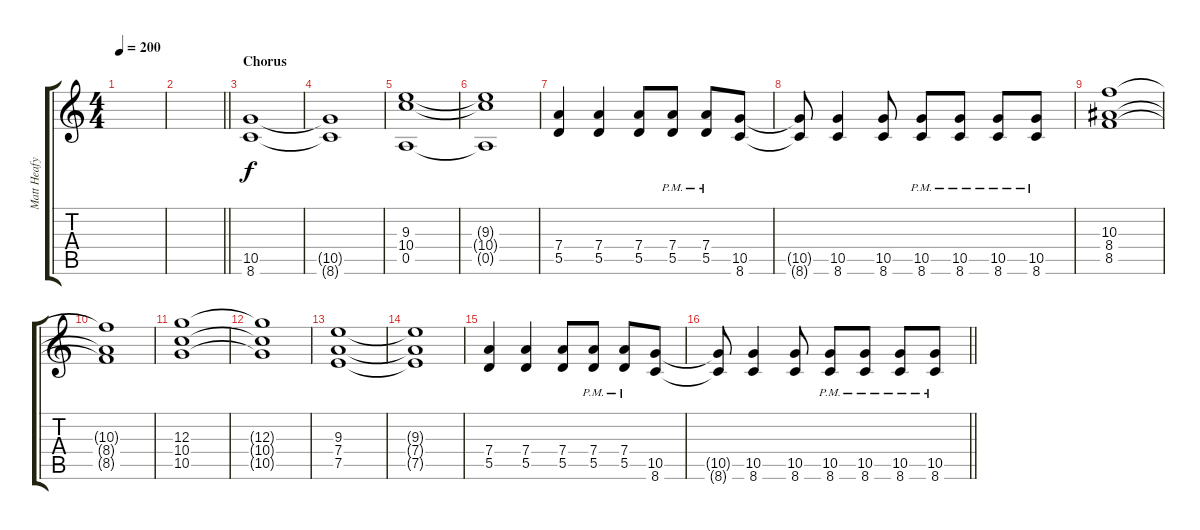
\track ("Matt Heafy" "Matt Heafy") {instrument distortionguitar}
\staff {score tabs}
\tuning (E4 B3 G3 D3 A2 E2) {hide}
\ts (4 4)
\tempo 200
\clef g2
\ks c
|
\barLineRight lightlight
|
\section ("" "Chorus")
(10.5 8.6).1 |
(10.5{t} 8.6{t}).1 |
(9.3 10.4 0.5).1 |
(9.3{t} 10.4{t} 0.5{t}).1 |
(7.4 5.5).4 (7.4 5.5).4 (7.4 5.5).8 (7.4{pm} 5.5{pm}).8 (7.4{pm} 5.5{pm}).8 (10.5 8.6).8 |
(10.5{t} 8.6{t}).8 (10.5 8.6).4 (10.5 8.6).8 (10.5{pm} 8.6{pm}).8 (10.5{pm} 8.6{pm}).8 (10.5{pm} 8.6{pm}).8 (10.5{pm} 8.6{pm}).8 |
(10.3 8.4 8.5).1 |
(10.3{t} 8.4{t} 8.5{t}).1 |
(12.3 10.4 10.5).1 |
(12.3{t} 10.4{t} 10.5{t}).1 |
(9.3 7.4 7.5).1 |
(9.3{t} 7.4{t} 7.5{t}).1 |
(7.4 5.5).4 (7.4 5.5).4 (7.4 5.5).8 (7.4{pm} 5.5{pm}).8 (7.4{pm} 5.5{pm}).8 (10.5 8.6).8 |
\barLineRight lightlight
(10.5{t} 8.6{t}).8 (10.5 8.6).4 (10.5 8.6).8 (10.5{pm} 8.6{pm}).8 (10.5{pm} 8.6{pm}).8 (10.5{pm} 8.6{pm}).8 (10.5{pm} 8.6{pm}).8
